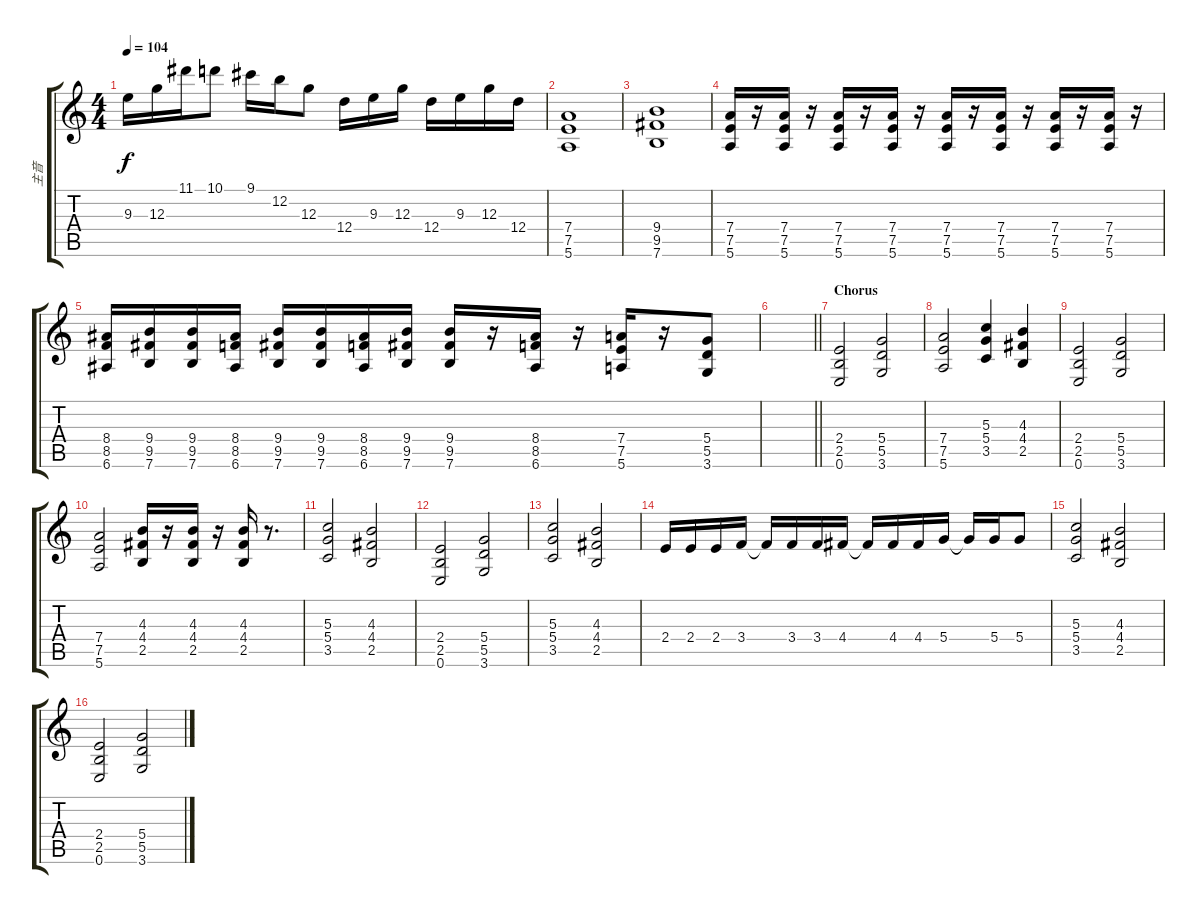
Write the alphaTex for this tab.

\track ("主音" "主音") {instrument overdrivenguitar}
\staff {score tabs}
\tuning (E4 B3 G3 D3 A2 E2) {hide}
\ts (4 4)
\tempo 104
\clef g2
\ks c
9.3.16{dy f} 12.3.16 11.1.16 10.1.8 9.1.16 12.2.16 12.3.8 12.4.16 9.3.16 12.3.16 12.4.16 9.3.16 12.3.16 12.4.16 |
(7.4 7.5 5.6).1 |
(9.4 9.5 7.6).1 |
(7.4 7.5 5.6).16 r.16 (7.4 7.5 5.6).16 r.16 (7.4 7.5 5.6).16 r.16 (7.4 7.5 5.6).16 r.16 (7.4 7.5 5.6).16 r.16 (7.4 7.5 5.6).16 r.16 (7.4 7.5 5.6).16 r.16 (7.4 7.5 5.6).16 r.16 |
(8.4 8.5 6.6).16 (9.4 9.5 7.6).16 (9.4 9.5 7.6).16 (8.4 8.5 6.6).16 (9.4 9.5 7.6).16 (9.4 9.5 7.6).16 (8.4 8.5 6.6).16 (9.4 9.5 7.6).16 (9.4 9.5 7.6).16 r.16 (8.4 8.5 6.6).16 r.16 (7.4 7.5 5.6).16 r.16 (5.4 5.5 3.6).8 |
\barLineRight lightlight
|
\section ("" "Chorus")
(2.4 2.5 0.6).2 (5.4 5.5 3.6).2 |
(7.4 7.5 5.6).2 (5.3 5.4 3.5).4 (4.3 4.4 2.5).4 |
(2.4 2.5 0.6).2 (5.4 5.5 3.6).2 |
(7.4 7.5 5.6).2 (4.3 4.4 2.5).16 r.16 (4.3 4.4 2.5).16 r.16 (4.3 4.4 2.5).16 r.8{d} |
(5.3 5.4 3.5).2 (4.3 4.4 2.5).2 |
(2.4 2.5 0.6).2 (5.4 5.5 3.6).2 |
(5.3 5.4 3.5).2 (4.3 4.4 2.5).2 |
2.4.16 2.4.16 2.4.16 3.4.16 3.4{t}.16 3.4.16 3.4.16 4.4.16 4.4{t}.16 4.4.16 4.4.16 5.4.16 5.4{t}.16 5.4.16 5.4.8 |
(5.3 5.4 3.5).2 (4.3 4.4 2.5).2 |
(2.4 2.5 0.6).2 (5.4 5.5 3.6).2
